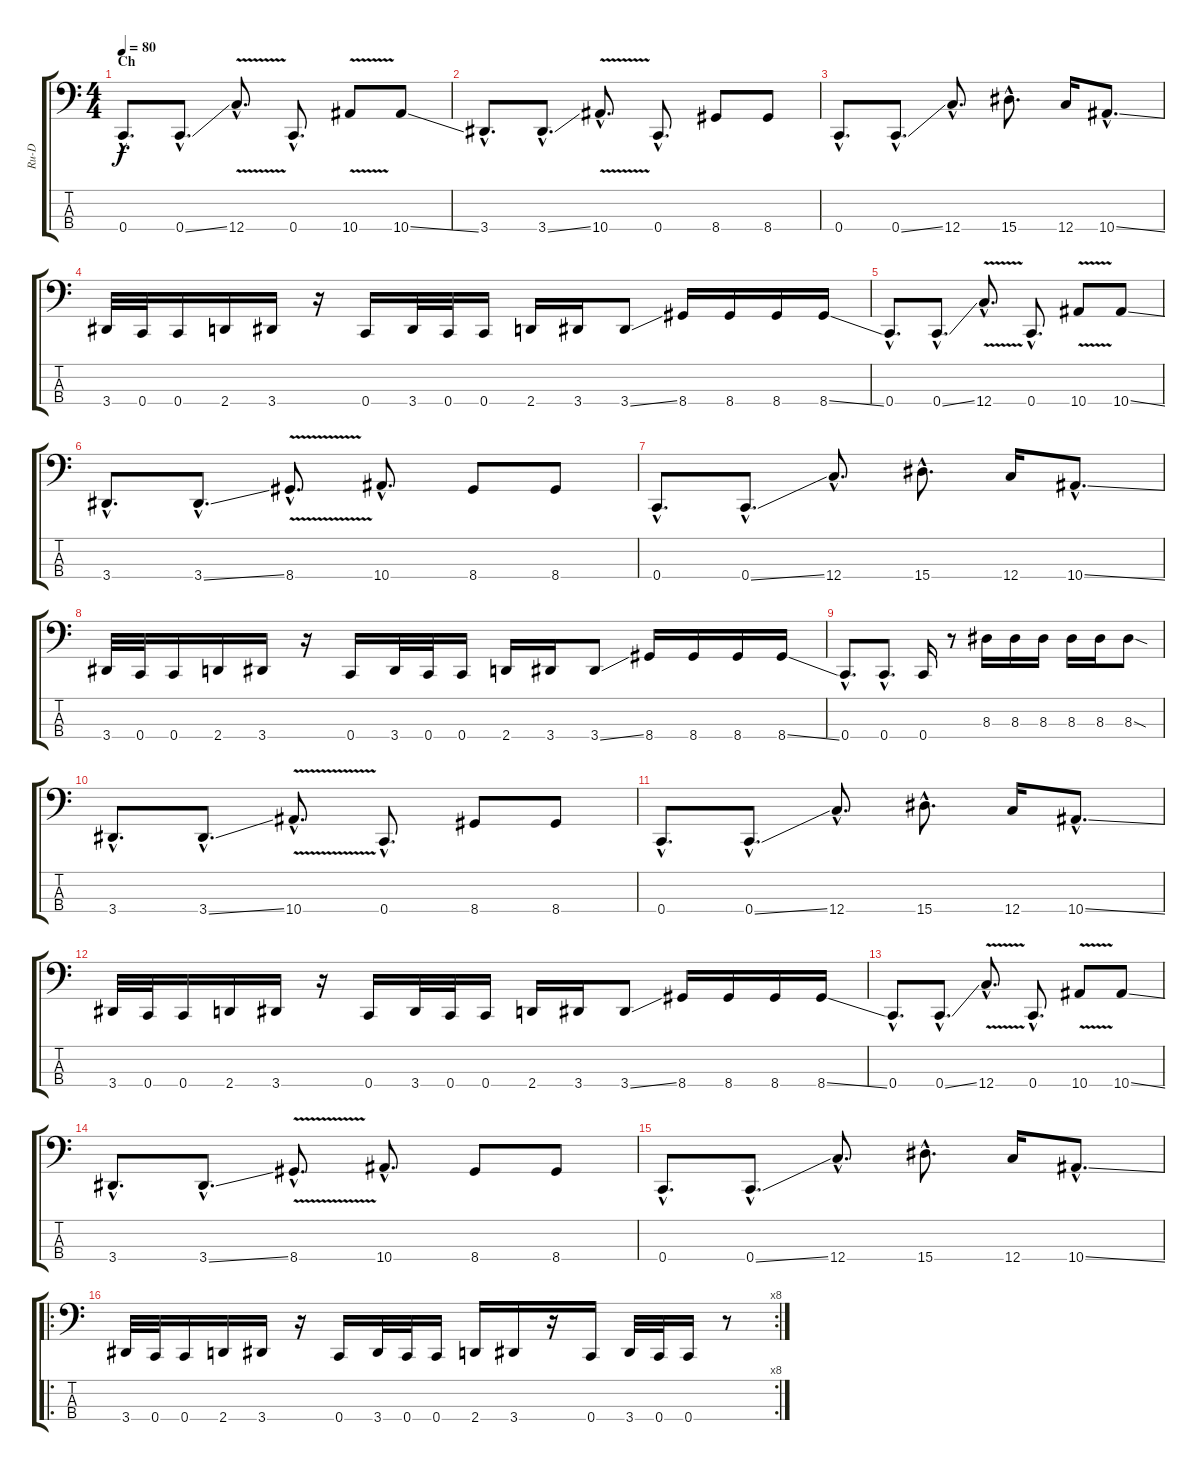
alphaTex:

\track ("Ru-D" "Ru-D") {instrument electricbassfinger}
\staff {score tabs}
\tuning (F2 C2 G1 C1) {hide}
\ts (4 4)
\section ("" "Ch")
\tempo 80
\clef f4
\ks c
0.4{hac}.8{d dy f} 0.4{ss hac}.8{d} 12.4{v hac}.8{d} 0.4{hac}.8{d} 10.4{v}.8 10.4{ss}.8 |
3.4{hac}.8{d} 3.4{ss hac}.8{d} 10.4{v hac}.8{d} 0.4{hac}.8{d} 8.4.8 8.4.8 |
0.4{hac}.8{d} 0.4{ss hac}.8{d} 12.4{hac}.8{d} 15.4{hac}.8{d} 12.4.16 10.4{ss hac}.8{d} |
3.4.32 0.4.32 0.4.16 2.4.16 3.4.16 r.16 0.4.16 3.4.32 0.4.32 0.4.16 2.4.16 3.4.16 3.4{ss}.8 8.4.16 8.4.16 8.4.16 8.4{ss}.16 |
0.4{hac}.8{d} 0.4{ss hac}.8{d} 12.4{v hac}.8{d} 0.4{hac}.8{d} 10.4{v}.8 10.4{ss}.8 |
3.4{hac}.8{d} 3.4{ss hac}.8{d} 8.4{v hac}.8{d} 10.4{hac}.8{d} 8.4.8 8.4.8 |
0.4{hac}.8{d} 0.4{ss hac}.8{d} 12.4{hac}.8{d} 15.4{hac}.8{d} 12.4.16 10.4{ss hac}.8{d} |
3.4.32 0.4.32 0.4.16 2.4.16 3.4.16 r.16 0.4.16 3.4.32 0.4.32 0.4.16 2.4.16 3.4.16 3.4{ss}.8 8.4.16 8.4.16 8.4.16 8.4{ss}.16 |
0.4{hac}.8{d} 0.4{hac}.8{d} 0.4.16 r.8 8.3.16 8.3.16 8.3.16 8.3.16 8.3.16 8.3{sod}.8 |
3.4{hac}.8{d} 3.4{ss hac}.8{d} 10.4{v hac}.8{d} 0.4{hac}.8{d} 8.4.8 8.4.8 |
0.4{hac}.8{d} 0.4{ss hac}.8{d} 12.4{hac}.8{d} 15.4{hac}.8{d} 12.4.16 10.4{ss hac}.8{d} |
3.4.32 0.4.32 0.4.16 2.4.16 3.4.16 r.16 0.4.16 3.4.32 0.4.32 0.4.16 2.4.16 3.4.16 3.4{ss}.8 8.4.16 8.4.16 8.4.16 8.4{ss}.16 |
0.4{hac}.8{d} 0.4{ss hac}.8{d} 12.4{v hac}.8{d} 0.4{hac}.8{d} 10.4{v}.8 10.4{ss}.8 |
3.4{hac}.8{d} 3.4{ss hac}.8{d} 8.4{v hac}.8{d} 10.4{hac}.8{d} 8.4.8 8.4.8 |
0.4{hac}.8{d} 0.4{ss hac}.8{d} 12.4{hac}.8{d} 15.4{hac}.8{d} 12.4.16 10.4{ss hac}.8{d} |
\ro
\rc 8
3.4.32 0.4.32 0.4.16 2.4.16 3.4.16 r.16 0.4.16 3.4.32 0.4.32 0.4.16 2.4.16 3.4.16 r.16 0.4.16 3.4.32 0.4.32 0.4.16 r.8
